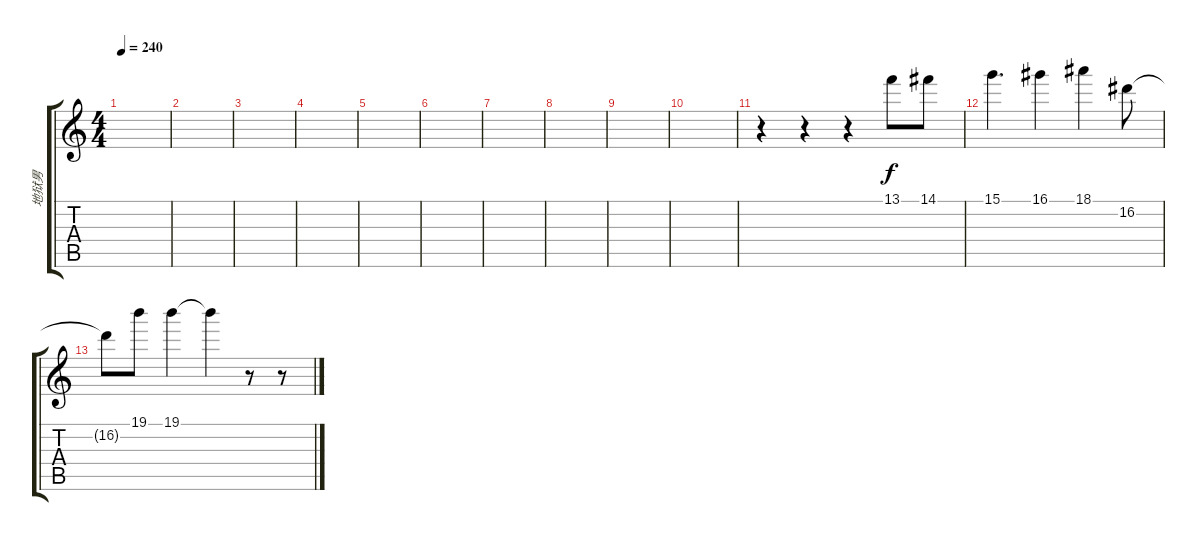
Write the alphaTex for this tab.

\track ("地狱男" "地狱男") {instrument overdrivenguitar}
\staff {score tabs}
\tuning (E4 B3 G3 D3 A2 E2) {hide}
\ts (4 4)
\tempo 240
\clef g2
\ks c
|
|
|
|
|
|
|
|
|
|
r.4 r.4 r.4 13.1.8 14.1.8 |
15.1.4{d} 16.1.4 18.1.4 16.2.8 |
16.2{t}.8 19.1.8 19.1.4 19.1{t}.4 r.8 r.8
